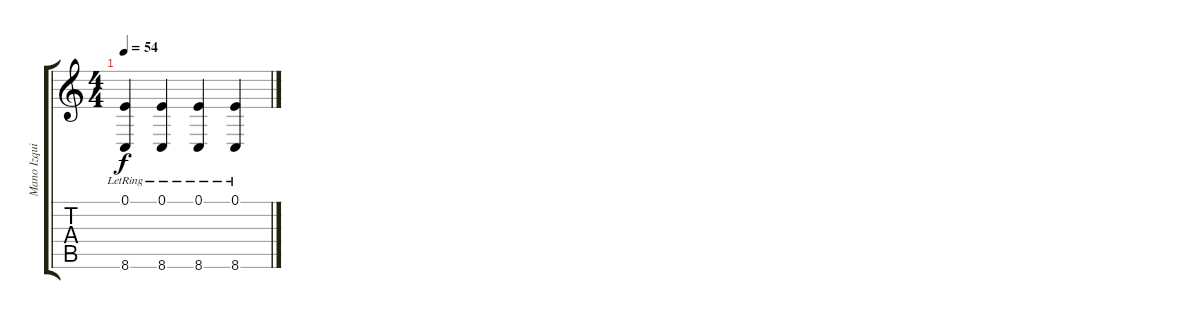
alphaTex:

\track ("Mano Izquierda" "Mano Izqui") {instrument honkytonkpiano}
\staff {score tabs}
\tuning (E4 B3 G3 D3 A2 E2) {hide}
\ts (4 4)
\tempo 54
\clef g2
\ks c
(0.1{lr} 8.6{lr}).4{dy f} (0.1{lr} 8.6{lr}).4 (0.1{lr} 8.6{lr}).4 (0.1{lr} 8.6{lr}).4
